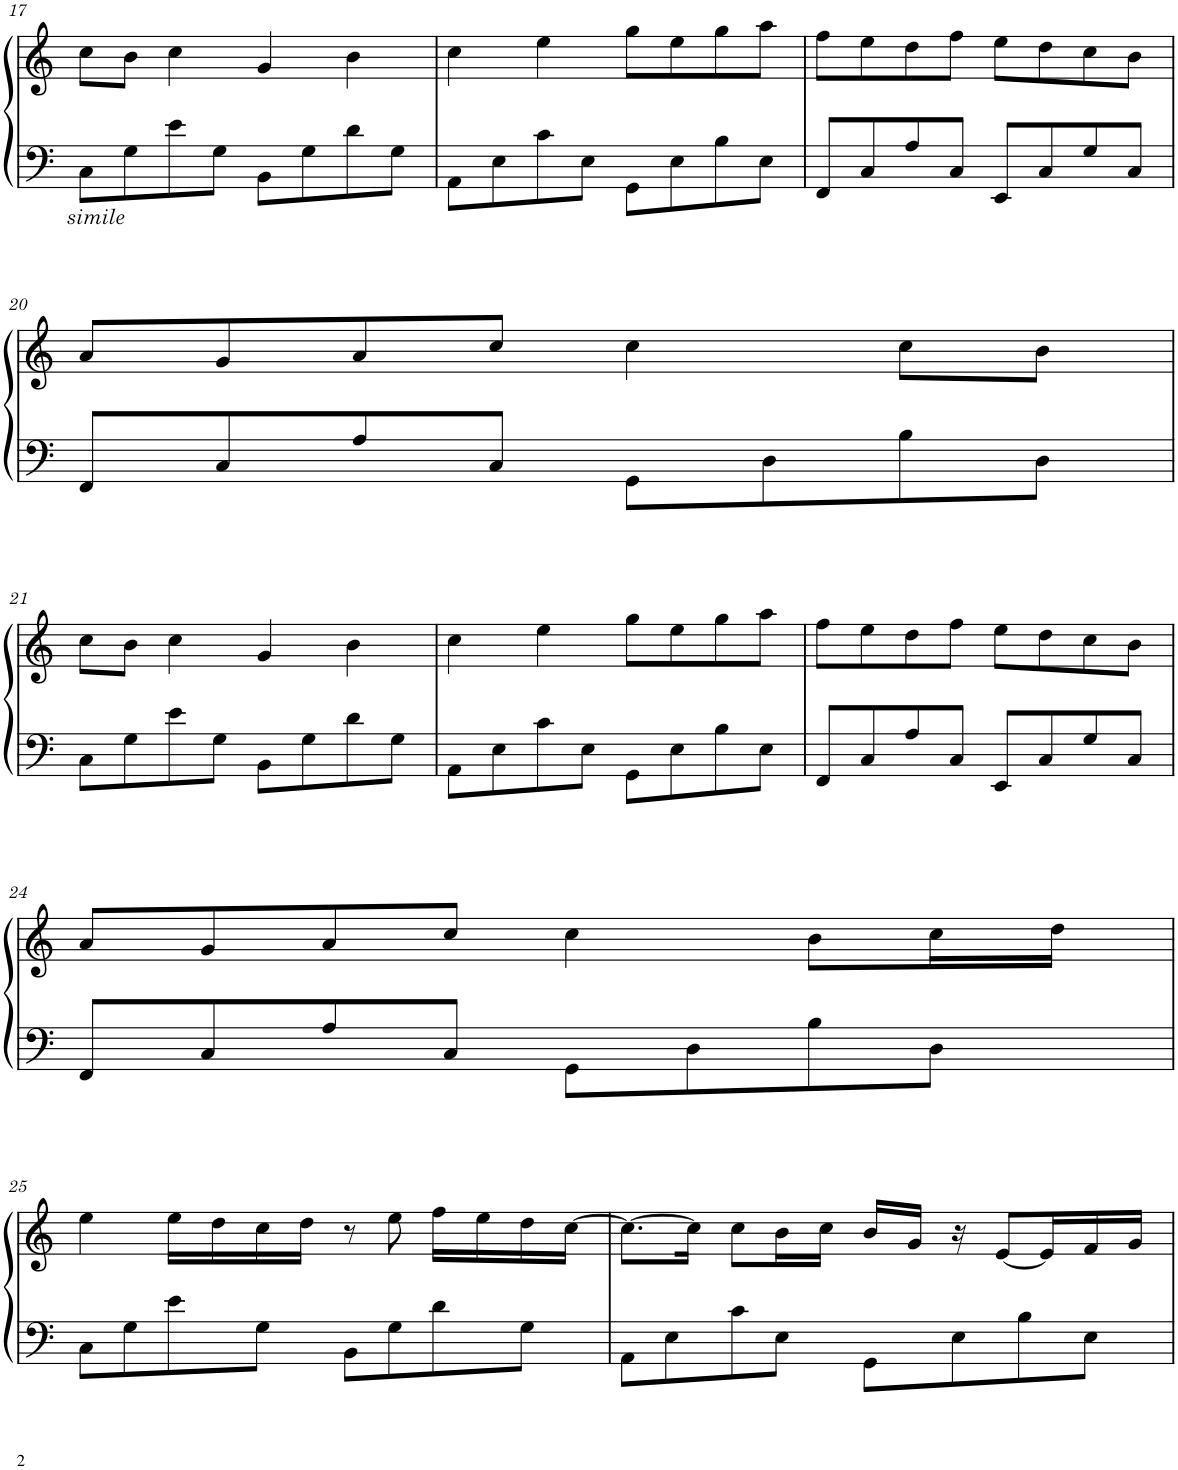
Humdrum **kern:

**kern	**kern
*part1	*part1
*staff2	*staff1
*I"Piano	*
*I'Pno.	*
!!LO:PB:g=z
*clefF4	*clefG2
*k[]	*k[]
*M4/4	*M4/4
=17	=17
!LO:TX:b:i:t=simile	!
8C\L	8cc\L
8G\	8b\J
8e\	4cc\
8G\J	.
8BB\L	4g/
8G\	.
8d\	4b\
8G\J	.
=18	=18
8AA\L	4cc\
8E\	.
8c\	4ee\
8E\J	.
8GG\L	8gg\L
8E\	8ee\
8B\	8gg\
8E\J	8aa\J
=19	=19
8FF/L	8ff\L
8C/	8ee\
8A/	8dd\
8C/J	8ff\J
8EE/L	8ee\L
8C/	8dd\
8G/	8cc\
8C/J	8b\J
!!LO:LB:g=z
=20	=20
8FF/L	8a/L
8C/	8g/
8A/	8a/
8C/J	8cc/J
8GG\L	4cc\
8D\	.
8B\	8cc\L
8D\J	8b\J
!!LO:LB:g=z
=21	=21
8C\L	8cc\L
8G\	8b\J
8e\	4cc\
8G\J	.
8BB\L	4g/
8G\	.
8d\	4b\
8G\J	.
=22	=22
8AA\L	4cc\
8E\	.
8c\	4ee\
8E\J	.
8GG\L	8gg\L
8E\	8ee\
8B\	8gg\
8E\J	8aa\J
=23	=23
8FF/L	8ff\L
8C/	8ee\
8A/	8dd\
8C/J	8ff\J
8EE/L	8ee\L
8C/	8dd\
8G/	8cc\
8C/J	8b\J
!!LO:LB:g=z
=24	=24
8FF/L	8a/L
8C/	8g/
8A/	8a/
8C/J	8cc/J
8GG\L	4cc\
8D\	.
8B\	8b\L
8D\J	16cc\L
.	16dd\JJ
!!LO:LB:g=z
=25	=25
8C\L	4ee\
8G\	.
8e\	16ee\LL
.	16dd\
8G\J	16cc\
.	16dd\JJ
8BB\L	8r
8G\	8ee\
8d\	16ff\LL
.	16ee\
8G\J	16dd\
.	[16cc\JJ
=26	=26
8AA\L	8.cc\L_
8E\	.
.	16cc\Jk]
8c\	8cc\L
8E\J	16b\L
.	16cc\JJ
8GG\L	16b/LL
.	16g/JJ
8E\	16r
.	[8e/L
8B\	.
.	16e/L]
8E\J	16f/
.	16g/JJ
=	=
*-	*-
